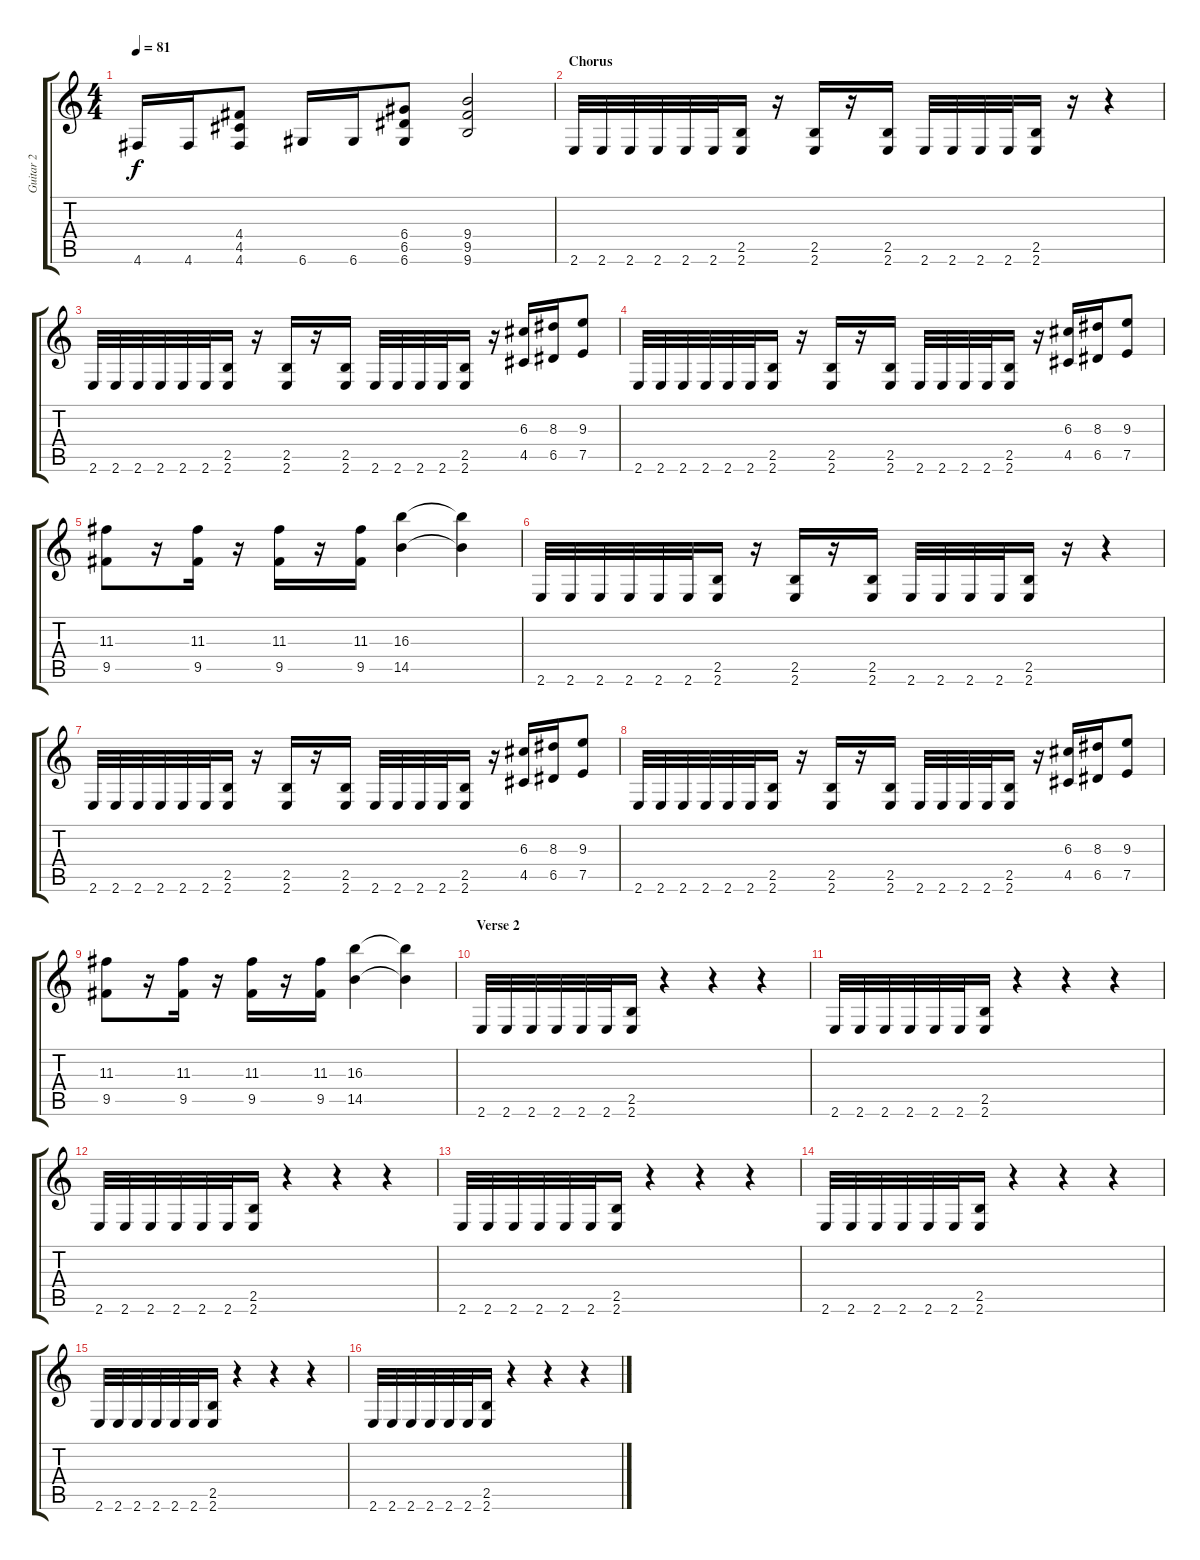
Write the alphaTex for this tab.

\track ("Guitar 2" "Guitar 2") {instrument overdrivenguitar}
\staff {score tabs}
\tuning (E4 B3 G3 D3 A2 D2) {hide}
\ts (4 4)
\tempo 81
\clef g2
\ks c
4.6.16{dy f} 4.6.16 (4.4 4.5 4.6).8 6.6.16 6.6.16 (6.4 6.5 6.6).8 (9.4 9.5 9.6).2 |
\section ("" "Chorus")
2.6.32 2.6.32 2.6.32 2.6.32 2.6.32 2.6.32 (2.5 2.6).16 r.16 (2.5 2.6).16 r.16 (2.5 2.6).16 2.6.32 2.6.32 2.6.32 2.6.32 (2.5 2.6).16 r.16 r.4 |
2.6.32 2.6.32 2.6.32 2.6.32 2.6.32 2.6.32 (2.5 2.6).16 r.16 (2.5 2.6).16 r.16 (2.5 2.6).16 2.6.32 2.6.32 2.6.32 2.6.32 (2.5 2.6).16 r.16 (6.3 4.5).16 (8.3 6.5).16 (9.3 7.5).8 |
2.6.32 2.6.32 2.6.32 2.6.32 2.6.32 2.6.32 (2.5 2.6).16 r.16 (2.5 2.6).16 r.16 (2.5 2.6).16 2.6.32 2.6.32 2.6.32 2.6.32 (2.5 2.6).16 r.16 (6.3 4.5).16 (8.3 6.5).16 (9.3 7.5).8 |
(11.3 9.5).8 r.16 (11.3 9.5).16 r.16 (11.3 9.5).16 r.16 (11.3 9.5).16 (16.3 14.5).4 (16.3{t} 14.5{t}).4 |
2.6.32 2.6.32 2.6.32 2.6.32 2.6.32 2.6.32 (2.5 2.6).16 r.16 (2.5 2.6).16 r.16 (2.5 2.6).16 2.6.32 2.6.32 2.6.32 2.6.32 (2.5 2.6).16 r.16 r.4 |
2.6.32 2.6.32 2.6.32 2.6.32 2.6.32 2.6.32 (2.5 2.6).16 r.16 (2.5 2.6).16 r.16 (2.5 2.6).16 2.6.32 2.6.32 2.6.32 2.6.32 (2.5 2.6).16 r.16 (6.3 4.5).16 (8.3 6.5).16 (9.3 7.5).8 |
2.6.32 2.6.32 2.6.32 2.6.32 2.6.32 2.6.32 (2.5 2.6).16 r.16 (2.5 2.6).16 r.16 (2.5 2.6).16 2.6.32 2.6.32 2.6.32 2.6.32 (2.5 2.6).16 r.16 (6.3 4.5).16 (8.3 6.5).16 (9.3 7.5).8 |
(11.3 9.5).8 r.16 (11.3 9.5).16 r.16 (11.3 9.5).16 r.16 (11.3 9.5).16 (16.3 14.5).4 (16.3{t} 14.5{t}).4 |
\section ("" "Verse 2")
2.6.32 2.6.32 2.6.32 2.6.32 2.6.32 2.6.32 (2.5 2.6).16 r.4 r.4 r.4 |
2.6.32 2.6.32 2.6.32 2.6.32 2.6.32 2.6.32 (2.5 2.6).16 r.4 r.4 r.4 |
2.6.32 2.6.32 2.6.32 2.6.32 2.6.32 2.6.32 (2.5 2.6).16 r.4 r.4 r.4 |
2.6.32 2.6.32 2.6.32 2.6.32 2.6.32 2.6.32 (2.5 2.6).16 r.4 r.4 r.4 |
2.6.32 2.6.32 2.6.32 2.6.32 2.6.32 2.6.32 (2.5 2.6).16 r.4 r.4 r.4 |
2.6.32 2.6.32 2.6.32 2.6.32 2.6.32 2.6.32 (2.5 2.6).16 r.4 r.4 r.4 |
2.6.32 2.6.32 2.6.32 2.6.32 2.6.32 2.6.32 (2.5 2.6).16 r.4 r.4 r.4
